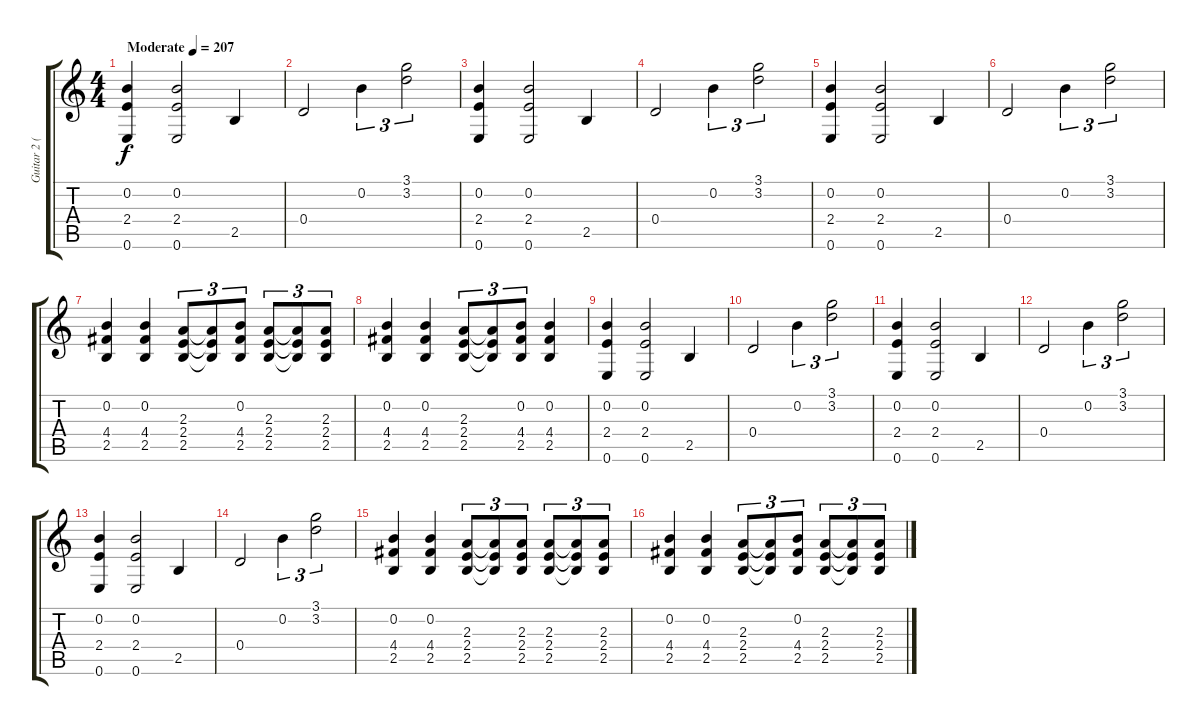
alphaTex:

\track ("Guitar 2 (Joe)" "Guitar 2 (") {instrument distortionguitar}
\staff {score tabs}
\tuning (E4 B3 G3 D3 A2 E2) {hide}
\ts (4 4)
\tempo (207 "Moderate")
\clef g2
\ks c
(0.2 2.4 0.6).4{dy f instrument distortionguitar} (0.2 2.4 0.6).2 2.5.4 |
0.4.2 0.2.4{tu (3 2)} (3.1 3.2).2{tu (3 2)} |
(0.2 2.4 0.6).4 (0.2 2.4 0.6).2 2.5.4 |
0.4.2 0.2.4{tu (3 2)} (3.1 3.2).2{tu (3 2)} |
(0.2 2.4 0.6).4 (0.2 2.4 0.6).2 2.5.4 |
0.4.2 0.2.4{tu (3 2)} (3.1 3.2).2{tu (3 2)} |
(0.2 4.4 2.5).4 (0.2 4.4 2.5).4 (2.3 2.4 2.5).8{tu (3 2)} (2.3{t} 2.4{t} 2.5{t}).8{tu (3 2)} (0.2 4.4 2.5).8{tu (3 2)} (2.3 2.4 2.5).8{tu (3 2)} (2.3{t} 2.4{t} 2.5{t}).8{tu (3 2)} (2.3 2.4 2.5).8{tu (3 2)} |
(0.2 4.4 2.5).4 (0.2 4.4 2.5).4 (2.3 2.4 2.5).8{tu (3 2)} (2.3{t} 2.4{t} 2.5{t}).8{tu (3 2)} (0.2 4.4 2.5).8{tu (3 2)} (0.2 4.4 2.5).4 |
(0.2 2.4 0.6).4 (0.2 2.4 0.6).2 2.5.4 |
0.4.2 0.2.4{tu (3 2)} (3.1 3.2).2{tu (3 2)} |
(0.2 2.4 0.6).4 (0.2 2.4 0.6).2 2.5.4 |
0.4.2 0.2.4{tu (3 2)} (3.1 3.2).2{tu (3 2)} |
(0.2 2.4 0.6).4 (0.2 2.4 0.6).2 2.5.4 |
0.4.2 0.2.4{tu (3 2)} (3.1 3.2).2{tu (3 2)} |
(0.2 4.4 2.5).4 (0.2 4.4 2.5).4 (2.3 2.4 2.5).8{tu (3 2)} (2.3{t} 2.4{t} 2.5{t}).8{tu (3 2)} (2.3 2.4 2.5).8{tu (3 2)} (2.3 2.4 2.5).8{tu (3 2)} (2.3{t} 2.4{t} 2.5{t}).8{tu (3 2)} (2.3 2.4 2.5).8{tu (3 2)} |
(0.2 4.4 2.5).4 (0.2 4.4 2.5).4 (2.3 2.4 2.5).8{tu (3 2)} (2.3{t} 2.4{t} 2.5{t}).8{tu (3 2)} (0.2 4.4 2.5).8{tu (3 2)} (2.3 2.4 2.5).8{tu (3 2)} (2.3{t} 2.4{t} 2.5{t}).8{tu (3 2)} (2.3 2.4 2.5).8{tu (3 2)}
